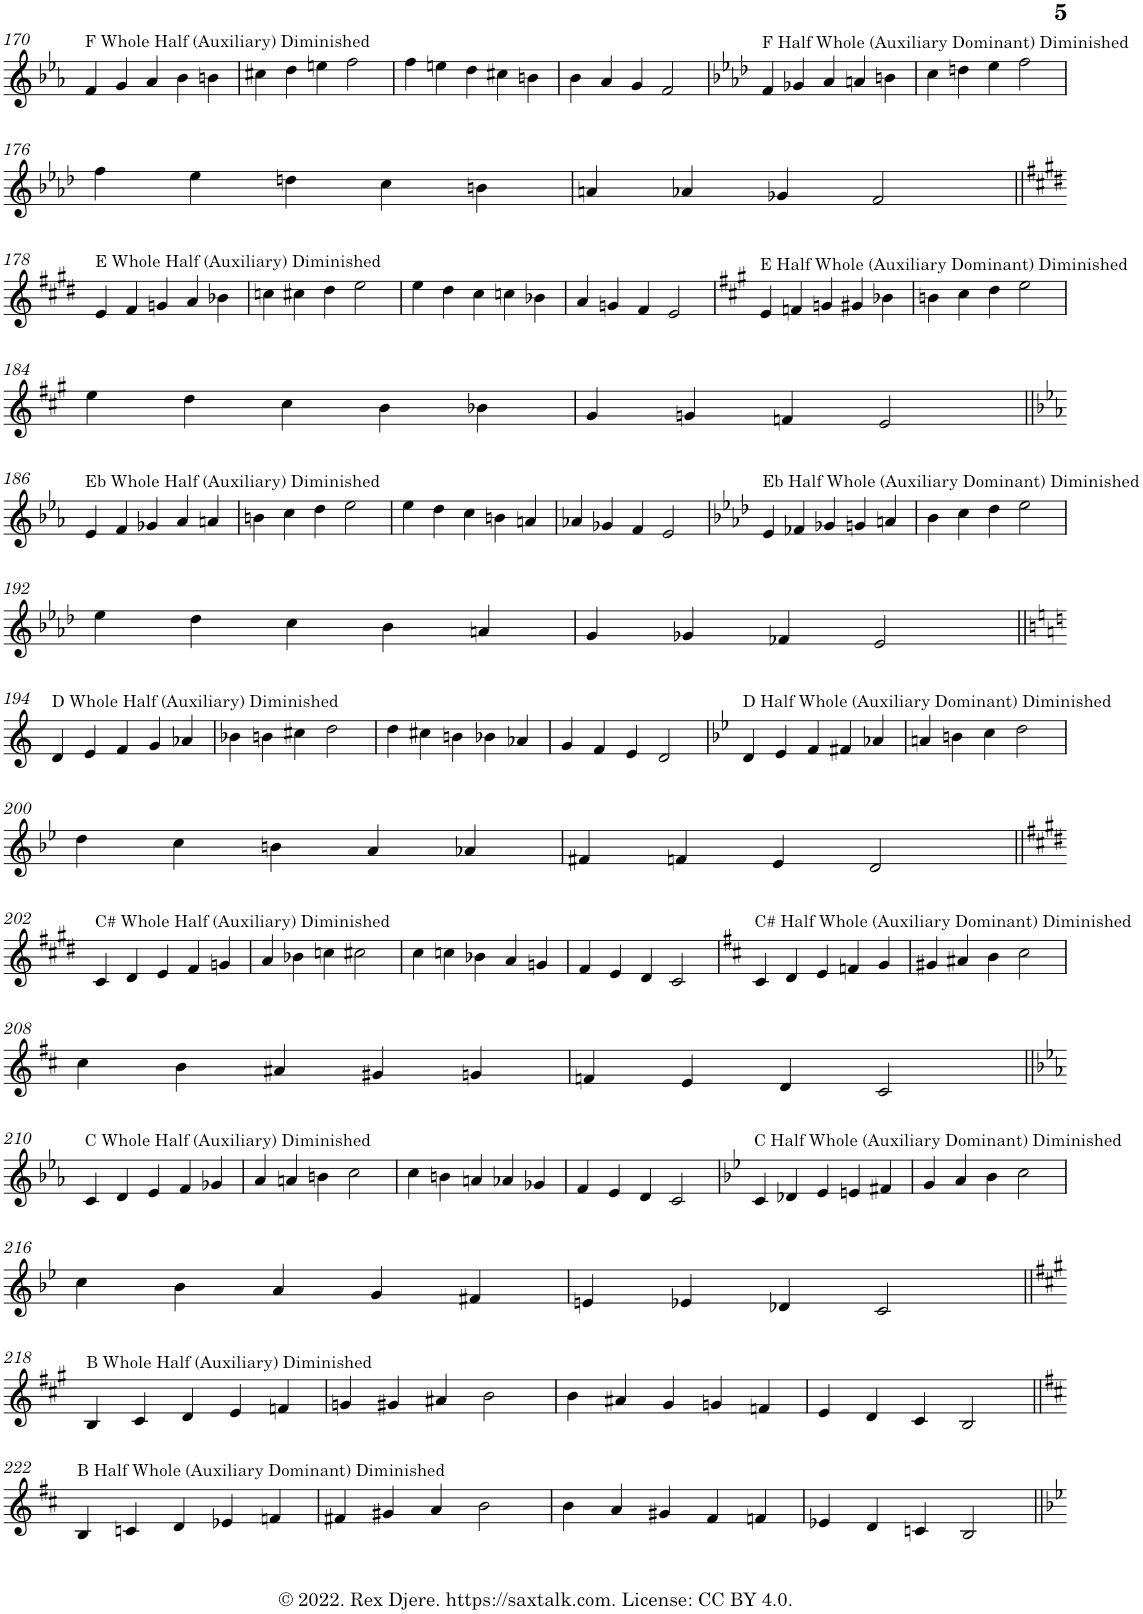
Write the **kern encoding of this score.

**kern
*part1
*staff1
*I"Alto Saxophone
*I'A. Sax.
!!LO:PB:g=z
*clefG2
*Trd5c9
*k[b-e-a-]
*M5/4
=170
!LO:TX:a:t=F Whole Half (Auxiliary) Diminished
4f/
4g/
4a-/
4b-\
4bn\
=171
4cc#X\
4dd\
4een\
2ff\
=172
4ff\
4een\
4dd\
4cc#X\
4bn\
=173
4b-\
4a-/
4g/
2f/
=174
*k[b-e-a-d-]
!LO:TX:a:t=F Half Whole (Auxiliary Dominant) Diminished
4f/
4g-X/
4a-/
4an/
4bn\
=175
4cc\
4ddn\
4ee-\
2ff\
!!LO:LB:g=z
=176
4ff\
4ee-\
4ddn\
4cc\
4bn\
=177
4an/
4a-X/
4g-X/
2f/
!!LO:LB:g=z
=178||
*k[f#c#g#d#]
!LO:TX:a:t=E Whole Half (Auxiliary) Diminished
4e/
4f#/
4gn/
4a/
4b-X\
=179
4ccn\
4cc#X\
4dd#\
2ee\
=180
4ee\
4dd#\
4cc#\
4ccn\
4b-X\
=181
4a/
4gn/
4f#/
2e/
=182
*k[f#c#g#]
!LO:TX:a:t=E Half Whole (Auxiliary Dominant) Diminished
4e/
4fn/
4gn/
4g#X/
4b-X\
=183
4bn\
4cc#\
4dd\
2ee\
!!LO:LB:g=z
=184
4ee\
4dd\
4cc#\
4b\
4b-X\
=185
4g#/
4gn/
4fn/
2e/
!!LO:LB:g=z
=186||
*k[b-e-a-]
!LO:TX:a:t=Eb Whole Half (Auxiliary) Diminished
4e-/
4f/
4g-X/
4a-/
4an/
=187
4bn\
4cc\
4dd\
2ee-\
=188
4ee-\
4dd\
4cc\
4bn\
4an/
=189
4a-X/
4g-X/
4f/
2e-/
=190
*k[b-e-a-d-]
!LO:TX:a:t=Eb Half Whole (Auxiliary Dominant) Diminished
4e-/
4f-X/
4g-X/
4gn/
4an/
=191
4b-\
4cc\
4dd-\
2ee-\
!!LO:LB:g=z
=192
4ee-\
4dd-\
4cc\
4b-\
4an/
=193
4g/
4g-X/
4f-X/
2e-/
!!LO:LB:g=z
=194||
*k[]
!LO:TX:a:t=D Whole Half (Auxiliary) Diminished
4d/
4e/
4f/
4g/
4a-X/
=195
4b-X\
4bn\
4cc#X\
2dd\
=196
4dd\
4cc#X\
4bn\
4b-X\
4a-X/
=197
4g/
4f/
4e/
2d/
=198
*k[b-e-]
!LO:TX:a:t=D Half Whole (Auxiliary Dominant) Diminished
4d/
4e-/
4f/
4f#X/
4a-X/
=199
4an/
4bn\
4cc\
2dd\
!!LO:LB:g=z
=200
4dd\
4cc\
4bn\
4a/
4a-X/
=201
4f#X/
4fn/
4e-/
2d/
!!LO:LB:g=z
=202||
*k[f#c#g#d#]
!LO:TX:a:t=C# Whole Half (Auxiliary) Diminished
4c#/
4d#/
4e/
4f#/
4gn/
=203
4a/
4b-X\
4ccn\
2cc#X\
=204
4cc#\
4ccn\
4b-X\
4a/
4gn/
=205
4f#/
4e/
4d#/
2c#/
=206
*k[f#c#]
!LO:TX:a:t=C# Half Whole (Auxiliary Dominant) Diminished
4c#/
4d/
4e/
4fn/
4g/
=207
4g#X/
4a#X/
4b\
2cc#\
!!LO:LB:g=z
=208
4cc#\
4b\
4a#X/
4g#X/
4gn/
=209
4fn/
4e/
4d/
2c#/
!!LO:LB:g=z
=210||
*k[b-e-a-]
!LO:TX:a:t=C Whole Half (Auxiliary) Diminished
4c/
4d/
4e-/
4f/
4g-X/
=211
4a-/
4an/
4bn\
2cc\
=212
4cc\
4bn\
4an/
4a-X/
4g-X/
=213
4f/
4e-/
4d/
2c/
=214
*k[b-e-]
!LO:TX:a:t=C Half Whole (Auxiliary Dominant) Diminished
4c/
4d-X/
4e-/
4en/
4f#X/
=215
4g/
4a/
4b-\
2cc\
!!LO:LB:g=z
=216
4cc\
4b-\
4a/
4g/
4f#X/
=217
4en/
4e-X/
4d-X/
2c/
!!LO:LB:g=z
=218||
*k[f#c#g#]
!LO:TX:a:t=B Whole Half (Auxiliary) Diminished
4B/
4c#/
4d/
4e/
4fn/
=219
4gn/
4g#X/
4a#X/
2b\
=220
4b\
4a#X/
4g#/
4gn/
4fn/
=221
4e/
4d/
4c#/
2B/
!!LO:LB:g=z
=222||
*k[f#c#]
!LO:TX:a:t=B Half Whole (Auxiliary Dominant) Diminished
4B/
4cn/
4d/
4e-X/
4fn/
=223
4f#X/
4g#X/
4a/
2b\
=224
4b\
4a/
4g#X/
4f#/
4fn/
=225
4e-X/
4d/
4cn/
2B/
=||
*-
